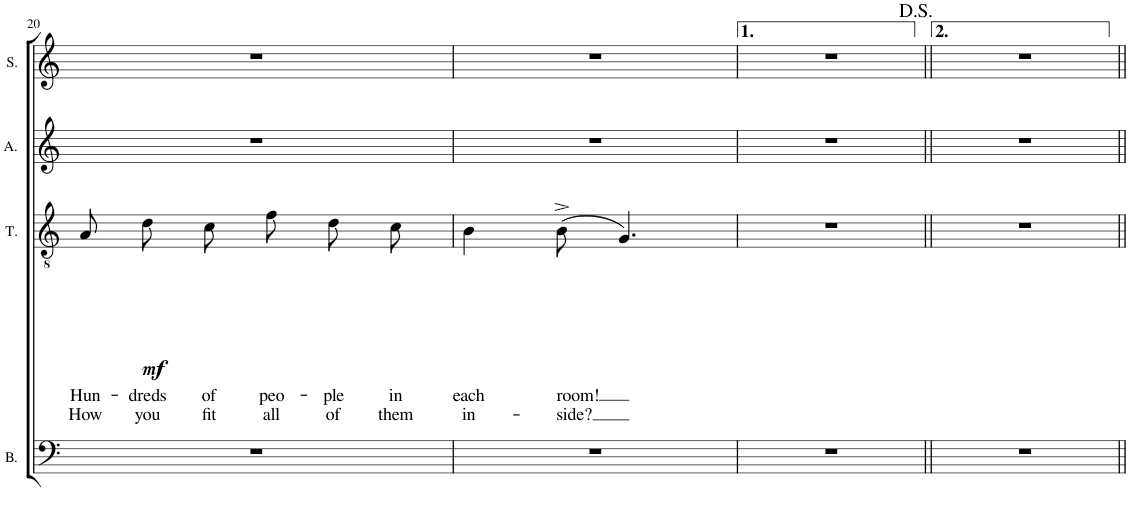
**kern	**kern	**text	**text	**dynam	**kern	**kern
*part4	*part3	*part3	*part3	*part3	*part2	*part1
*staff4	*staff3	*staff3	*staff3	*staff3	*staff2	*staff1
*I"Bass	*I"Tenor	*	*	*	*I"Alto	*I"Soprano
*I'B.	*I'T.	*	*	*	*I'A.	*I'S.
!!LO:PB:g=z
*clefF4	*clefGv2	*	*	*	*clefG2	*clefG2
*k[]	*k[]	*	*	*	*k[]	*k[]
*M6/8	*M6/8	*	*	*	*M6/8	*M6/8
=20	=20	=20	=20	=20	=20	=20
!	!	!LO:LY:b	!LO:LY:b	!LO:DY:b	!	!
2.r	8A\L	Hun-	How	mf	2.r	2.r
!	!	!LO:LY:b	!LO:LY:b	!	!	!
.	8d\	-dreds	you	.	.	.
!	!	!LO:LY:b	!LO:LY:b	!	!	!
.	8c\J	of	fit	.	.	.
!	!	!LO:LY:b	!LO:LY:b	!	!	!
.	8f\L	peo-	all	.	.	.
!	!	!LO:LY:b	!LO:LY:b	!	!	!
.	8d\	-ple	of	.	.	.
!	!	!LO:LY:b	!LO:LY:b	!	!	!
.	8c\J	in	them	.	.	.
=21	=21	=21	=21	=21	=21	=21
!	!	!LO:LY:b	!LO:LY:b	!	!	!
2.r	4B\	each	in-	.	2.r	2.r
!	!	!LO:LY:b	!LO:LY:b	!	!	!
.	(8B^\	room!	-side?	.	.	.
.	4.G/)	.	.	.	.	.
=22	=22	=22	=22	=22	=22	=22
2.r	2.r	.	.	.	2.r	2.r
=23||	=23||	=23||	=23||	=23||	=23||	=23||
2.r	2.r	.	.	.	2.r	2.r
=||	=||	=||	=||	=||	=||	=||
*-	*-	*-	*-	*-	*-	*-
